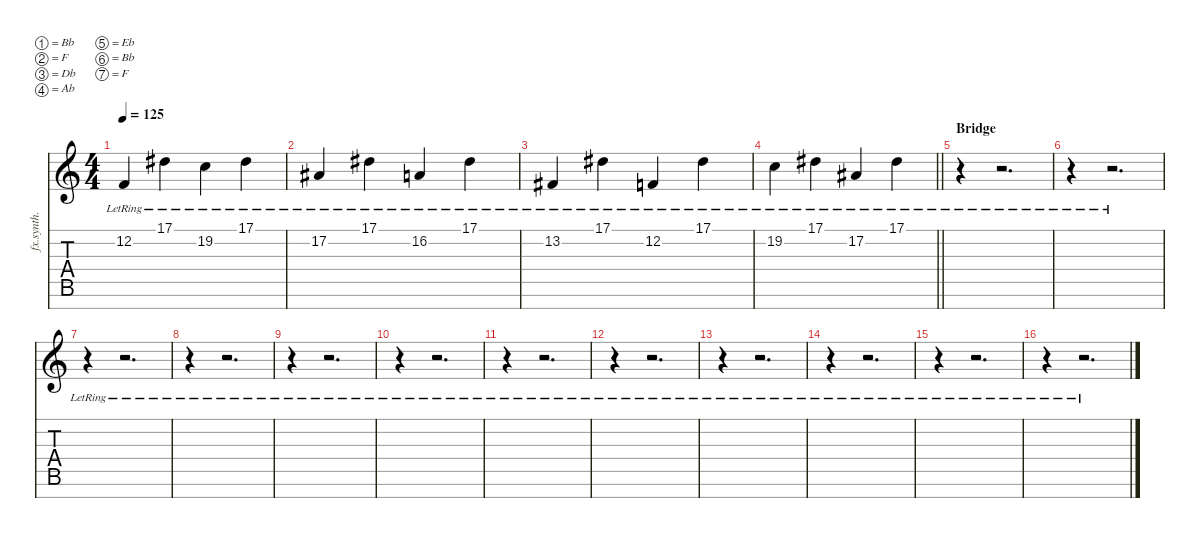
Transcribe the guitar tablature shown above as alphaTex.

\defaultSystemsLayout 4
\hideDynamics
\bracketExtendMode nobrackets
\track ("FX" "fx.synth.") {instrument fx6goblins}
\staff {score tabs}
\tuning (Bb3 F3 Db3 Ab2 Eb2 Bb1 F1)
\ts (4 4)
\tempo 125
\clef g2
\ks c
12.2{lr}.4{dy f} 17.1{lr acc #}.4 19.2{lr}.4 17.1{lr acc #}.4 |
17.2{lr acc #}.4 17.1{lr acc #}.4 16.2{lr}.4 17.1{lr acc #}.4 |
13.2{lr acc #}.4 17.1{lr acc #}.4 12.2{lr}.4 17.1{lr acc #}.4 |
\barLineRight lightlight
19.2{lr}.4 17.1{lr acc #}.4 17.2{lr acc #}.4 17.1{lr acc #}.4 |
\section ("" "Bridge")
r.4 r.2{d} |
r.4 r.2{d} |
r.4 r.2{d} |
r.4 r.2{d} |
r.4 r.2{d} |
r.4 r.2{d} |
r.4 r.2{d} |
r.4 r.2{d} |
r.4 r.2{d} |
r.4 r.2{d} |
r.4 r.2{d} |
r.4 r.2{d}
